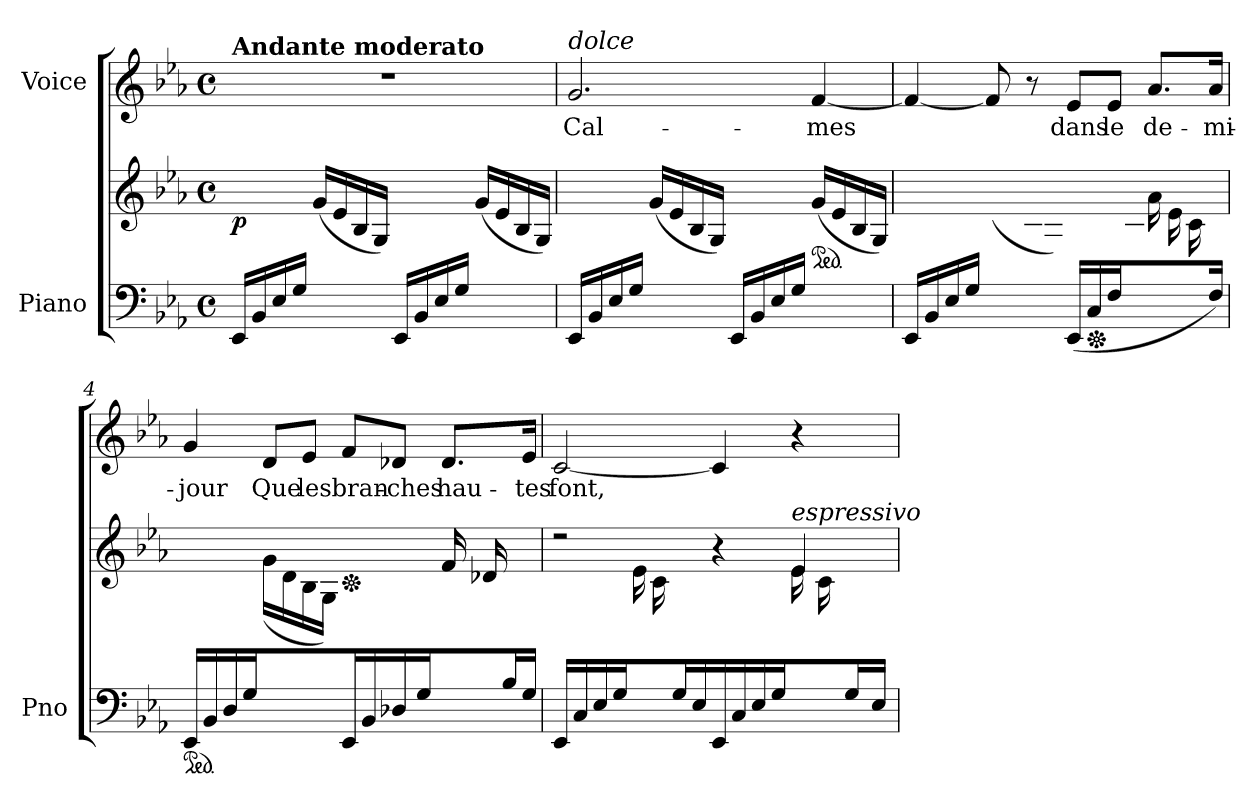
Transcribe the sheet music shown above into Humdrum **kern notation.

**kern	**kern	**dynam	**kern	**text
*part2	*part2	*part2	*part1	*part1
*staff3	*staff2	*staff2/3	*staff1	*staff1
*I"Piano	*	*	*I"Voice	*
*I'Pno	*	*	*	*
*clefF4	*clefG2	*	*clefG2	*
*k[b-e-a-]	*k[b-e-a-]	*	*k[b-e-a-]	*
*M4/4	*M4/4	*	*M4/4	*
*met(c)	*met(c)	*	*met(c)	*
*MM63	*MM63	*	*MM63	*
=1	=1	=1	=1	=1
*	*^	*	*	*
!	!	!	!	!LO:TX:a:B:t=Andante moderato	!
!	!	!	!LO:DY:b	!	!
16EE-/LL	1ryy	4ryy	p	1r	.
16BB-/	.	.	.	.	.
16E-/	.	.	.	.	.
16G/JJ	.	.	.	.	.
4ryy	.	(<16g/LL	.	.	.
.	.	16e-/	.	.	.
.	.	16B-/	.	.	.
.	.	16G/JJ)	.	.	.
16EE-/LL	.	4ryy	.	.	.
16BB-/	.	.	.	.	.
16E-/	.	.	.	.	.
16G/JJ	.	.	.	.	.
4ryy	.	(<16g/LL	.	.	.
.	.	16e-/	.	.	.
.	.	16B-/	.	.	.
.	.	16G/JJ)	.	.	.
=2	=2	=2	=2	=2	=2
!	!	!	!	!LO:TX:a:i:t=dolce	!
!	!	!	!	!	!LO:LY:b
16EE-/LL	1ryy	4ryy	.	2.g/	Cal-
16BB-/	.	.	.	.	.
16E-/	.	.	.	.	.
16G/JJ	.	.	.	.	.
4ryy	.	(<16g/LL	.	.	.
.	.	16e-/	.	.	.
.	.	16B-/	.	.	.
.	.	16G/JJ)	.	.	.
16EE-/LL	.	4ryy	.	.	.
16BB-/	.	.	.	.	.
16E-/	.	.	.	.	.
16G/JJ	.	.	.	.	.
*	*ped	*	*	*	*
!	!	!	!	!	!LO:LY:b
4ryy	.	(<16g/LL	.	[4f/	-mes
.	.	16e-/	.	.	.
.	.	16B-/	.	.	.
.	.	16G/JJ)	.	.	.
!!LO:LB:g=z
=3	=3	=3	=3	=3	=3
16EE-/LL	1ryy	4ryy	.	4f/_	.
16BB-/	.	.	.	.	.
16E-/	.	.	.	.	.
16G/JJ	.	.	.	.	.
4ryy	.	(<16f/LL	.	8f/]	.
.	.	16d/	.	.	.
.	.	16B-/	.	8r	.
.	.	16G/JJ)	.	.	.
!	!	!	!	!	!LO:LY:b
(<16EE-/LL	.	8.ryy	.	8e-/L	dans
*Xped	*	*	*	*	*
16C/	.	.	.	.	.
!	!	!	!	!	!LO:LY:b
16F/	.	.	.	8e-/J	le
4ryy	.	16c\JJ)	.	.	.
!	!	!	!	!	!LO:LY:b
.	.	(>16a-\LL	.	8.a-/L	de-
.	.	16e-\	.	.	.
.	.	16c\	.	.	.
!	!	!	!	!	!LO:LY:b
16F/JJ)	.	16ryy	.	16a-/Jk	mi-
=4	=4	=4	=4	=4	=4
*ped	*	*	*	*	*
!	!	!	!	!	!LO:LY:b
16EE-/LL	1ryy	4ryy	.	4g/	-jour
16BB-/	.	.	.	.	.
16D/	.	.	.	.	.
16G/JJ	.	.	.	.	.
!	!	!	!	!	!LO:LY:b
4ryy	.	(>16g\LL	.	8d/L	Que
.	.	16d\	.	.	.
!	!	!	!	!	!LO:LY:b
.	.	16B-\	.	8e-/J	les
.	.	16G\JJ)	.	.	.
*	*Xped	*	*	*	*
!	!	!	!	!	!LO:LY:b
16EE-/LL	.	4ryy	.	8f/L	bran-
16BB-/	.	.	.	.	.
!	!	!	!	!	!LO:LY:b
16D-X/	.	.	.	8d-X/J	-ches
16G/JJ	.	.	.	.	.
!	!	!	!	!	!LO:LY:b
8ryy	.	(<16f/LL	.	8.d-/L	hau-
.	.	16d-X/	.	.	.
16B-/	.	8ryy	.	.	.
!	!	!	!	!	!LO:LY:b
16G/JJ)	.	.	.	16e-/Jk	-tes
!!LO:LB:g=z
=5	=5	=5	=5	=5	=5
!	!	!	!	!	!LO:LY:b
16EE-/LL	2r	4ryy	.	[2c/	font,
16C/	.	.	.	.	.
16E-/	.	.	.	.	.
16G/JJ	.	.	.	.	.
8ryy	.	(<16e-\LL	.	.	.
.	.	16c\	.	.	.
16G/	.	4.ryy	.	.	.
16E-/JJ)	.	.	.	.	.
16EE-/LL	4r	.	.	4c/]	.
16C/	.	.	.	.	.
16E-/	.	.	.	.	.
16G/JJ	.	.	.	.	.
!	!LO:TX:a:i:t=espressivo	!	!	!	!
8ryy	4e-/	16e-\LL	.	4r	.
.	.	16c\	.	.	.
16G/	.	8ryy	.	.	.
16E-/JJ	.	.	.	.	.
*	*v	*v	*	*	*
=	=	=	=	=
*-	*-	*-	*-	*-
